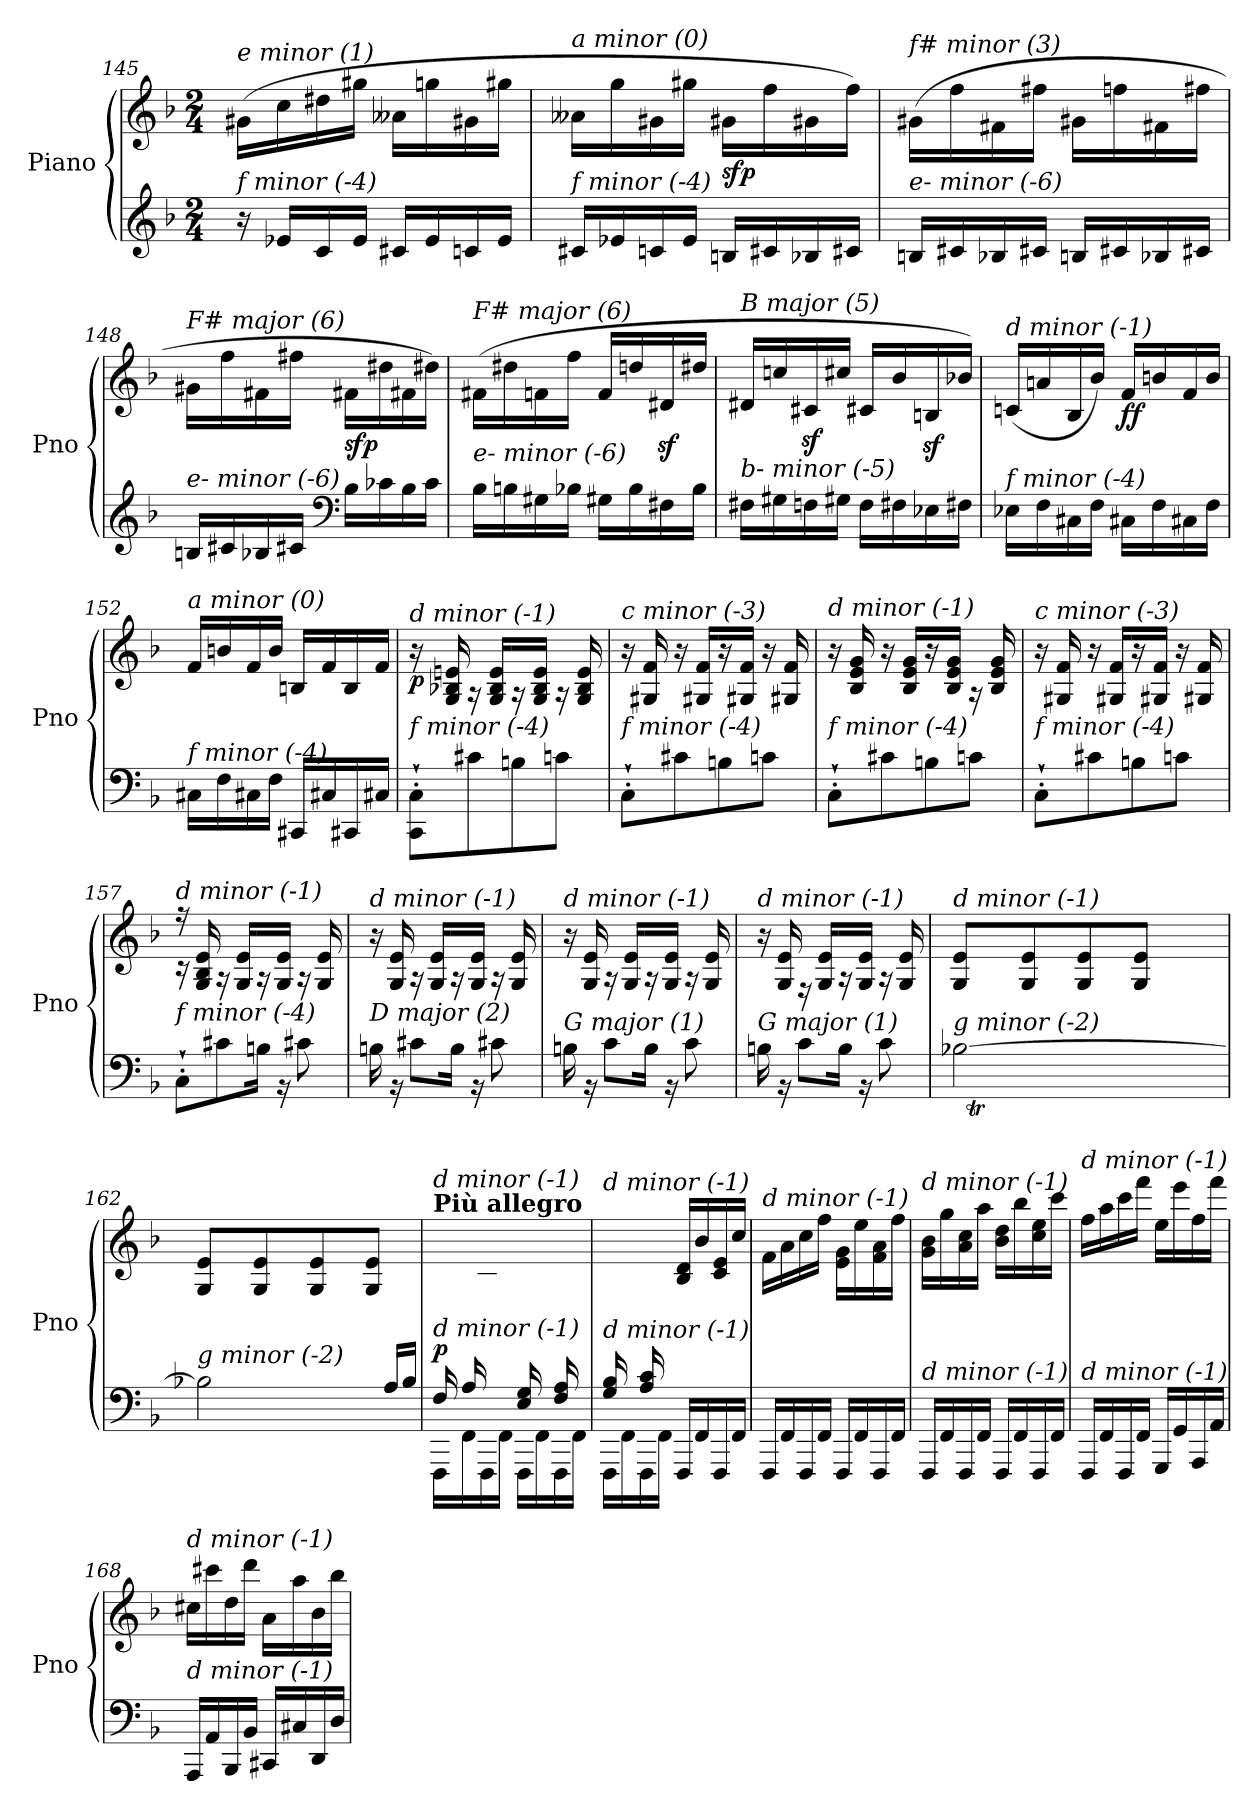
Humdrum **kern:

**kern	**kern	**dynam
*part1	*part1	*part1
*staff2	*staff1	*staff1/2
*I"Piano	*	*
*I'Pno	*	*
!!LO:LB:g=z
*clefG2	*clefG2	*
*k[b-]	*k[b-]	*
*M2/4	*M2/4	*
=145	=145	=145
!	!LO:TX:i:t=e minor (1)	!
!LO:TX:i:t=f minor (-4)	!	!
!	!	!LO:DY:b
16r	(16g#Xi\LL	other-dynamics
16e-X/LL	16cc\	.
16c/	16dd#Xi\	.
16e-/JJ	16gg#Xi\JJ	.
16c#Xi/LL	16a--Xi\LL	.
16e-/	16gg\	.
16c/	16g#Xi\	.
16e-/JJ	16gg#Xi\JJ	.
=146	=146	=146
!	!LO:TX:i:t=a minor (0)	!
!LO:TX:i:t=f minor (-4)	!	!
16c#Xi/LL	16a--Xi\LL	.
16e-X/	16gg\	.
16c/	16g#Xi\	.
16e-/JJ	16gg#Xi\JJ	.
!	!	!LO:DY:b
16Bni/LL	16g#Xi\LL	sfp
16c#Xi/	16ff\	.
16B-i/	16g#Xi\	.
16c#Xi/JJ	16ff\JJ)	.
=147	=147	=147
!	!LO:TX:i:t=f# minor (3)	!
!LO:TX:i:t=e- minor (-6)	!	!
16Bni/LL	(16g#Xi\LL	.
16c#Xi/	16ff\	.
16B-/	16f#Xi\	.
16c#Xi/JJ	16ff#Xi\JJ	.
16Bni/LL	16g#Xi\LL	.
16c#Xi/	16ff\	.
16B-/	16f#Xi\	.
16c#Xi/JJ	16ff#Xi\JJ	.
=148	=148	=148
!	!LO:TX:i:t=F# major (6)	!
!LO:TX:i:t=e- minor (-6)	!	!
16Bni/LL	16g#Xi\LL	.
16c#Xi/	16ff\	.
16B-/	16f#Xi\	.
16c#Xi/JJ	16ff#Xi\JJ	.
*clefF4	*	*
!	!	!LO:DY:b
16B-\LL	16f#Xi\LL	sfp
16c-Xj\	16dd#Xi\	.
16B-\	16f#Xi\	.
16c-j\JJ	16dd#Xi\JJ)	.
!!LO:LB:g=z
=149	=149	=149
!	!LO:TX:i:t=F# major (6)	!
!LO:TX:i:t=e- minor (-6)	!	!
16B-\LL	(16f#Xi\LL	.
16Bni\	16dd#Xi\	.
16G#Xi\	16f\	.
16B-i\JJ	16ff\JJ	.
16G#Xi\LL	16f/LL	.
16B-\	16ddn/	.
16F#Xi\	16d#Xz<i/	.
16B-\JJ	16dd#Xi/JJ	.
=150	=150	=150
!	!LO:TX:i:t=B major (5)	!
!LO:TX:i:t=b- minor (-5)	!	!
16F#Xi\LL	16d#Xi/LL	.
16G#Xi\	16ccn/	.
16F\	16c#Xz<i/	.
16G#Xi\JJ	16cc#Xi/JJ	.
16F\LL	16c#Xi/LL	.
16F#Xi\	16b-/	.
16E-X\	16Bnz<i/	.
16F#Xi\JJ	16b-Xi/JJ)	.
=151	=151	=151
!	!LO:TX:i:t=d minor (-1)	!
!LO:TX:i:t=f minor (-4)	!	!
16E-X\LL	(16cn/LL	.
16F\	16an/	.
16C#Xi\	16B-/	.
16F\JJ	16b-/JJ)	.
!	!	!LO:DY:b
16C#Xi\LL	16f/LL	ff
16F\	16bn/	.
16C#Xi\	16f/	.
16F\JJ	16b/JJ	.
=152	=152	=152
!	!LO:TX:i:t=a minor (0)	!
!LO:TX:i:t=f minor (-4)	!	!
16C#Xi\LL	16f/LL	.
16F\	16bn/	.
16C#Xi\	16f/	.
16F\JJ	16b/JJ	.
16CC#Xi/LL	16Bn/LL	.
16C#Xi/	16f/	.
16CC#Xi/	16B/	.
16C#Xi/JJ	16f/JJ	.
!!LO:PB:g=z
=153	=153	=153
*^	*^	*
!	!	!LO:TX:i:t=d minor (-1)	!	!
!LO:TX:i:t=f minor (-4)	!	!	!	!
!	!	!	!	!LO:DY:b
16ryy	8CC\`' 8C\`'L	16r	16ryy	p
16ryy	.	16ryy	16G/ 16B-X/ 16en/	.
16ryy	8c#Xi\	16rA	16ryy	.
16ryy	.	16ryy	16G/ 16B-/ 16e/LL	.
16ryy	8Bn\	16rA	16ryy	.
16ryy	.	16ryy	16G/ 16B-/ 16e/JJ	.
16ryy	8c\J	16rA	16ryy	.
16ryy	.	16ryy	16G/ 16B-/ 16e/	.
=154	=154	=154	=154	=154
!	!	!LO:TX:i:t=c minor (-3)	!	!
!LO:TX:i:t=f minor (-4)	!	!	!	!
16ryy	8C`'\L	16r	16ryy	.
16ryy	.	16ryy	16G#Xi/ 16f/	.
16ryy	8c#Xi\	16r	16ryy	.
16ryy	.	16ryy	16G#Xi/ 16f/LL	.
16ryy	8Bn\	16r	16ryy	.
16ryy	.	16ryy	16G#Xi/ 16f/JJ	.
16ryy	8c\J	16r	16ryy	.
16ryy	.	16ryy	16G#Xi/ 16f/	.
=155	=155	=155	=155	=155
!	!	!LO:TX:i:t=d minor (-1)	!	!
!LO:TX:i:t=f minor (-4)	!	!	!	!
16ryy	8C`'\L	16r	16ryy	.
16ryy	.	16ryy	16B-/ 16e/ 16g/	.
16ryy	8c#Xi\	16r	16ryy	.
16ryy	.	16ryy	16B-/ 16e/ 16g/LL	.
16ryy	8Bn\	16r	16ryy	.
16ryy	.	16ryy	16B-/ 16e/ 16g/JJ	.
16ryy	8c\J	16rA	16ryy	.
16ryy	.	16ryy	16B-/ 16e/ 16g/	.
=156	=156	=156	=156	=156
!	!	!LO:TX:i:t=c minor (-3)	!	!
!LO:TX:i:t=f minor (-4)	!	!	!	!
16ryy	8C`'\L	16r	16ryy	.
16ryy	.	16ryy	16G#Xi/ 16f/	.
16ryy	8c#Xi\	16r	16ryy	.
16ryy	.	16ryy	16G#Xi/ 16f/LL	.
16ryy	8Bn\	16r	16ryy	.
16ryy	.	16ryy	16G#Xi/ 16f/JJ	.
16ryy	8c\J	16r	16ryy	.
16ryy	.	16ryy	16G#Xi/ 16f/	.
=157	=157	=157	=157	=157
*	*^	*	*^	*
!	!	!	!LO:TX:i:t=d minor (-1)	!	!	!
!LO:TX:i:t=f minor (-4)	!	!	!	!	!	!
8ryy	16ryy	8C`'\L	16r	16r	4ryy	.
.	16ryy	.	16ryy	16G/ 16B-/ 16e/	.	.
16ryy	16ryy	8c#Xi\	16rA	16ryy	.	.
16ryy	16ryy	.	16ryy	16G/ 16e/LL	.	.
16ryy	16ryy	16Bn\Jk	16rA	16ryy	16ryy	.
16ryy	16rBB	16ryy	16ryy	16G/ 16e/JJ	16ryy	.
16ryy	16ryy	8c#Xi\	16rA	16ryy	8ryy	.
16ryy	16ryy	.	16ryy	16G/ 16e/	.	.
!!LO:LB:g=z	!!	!!
=158	=158	=158	=158	=158	=158	=158
!	!	!	!LO:TX:i:t=d minor (-1)	!	!	!
!LO:TX:i:t=D major (2)	!	!	!	!	!	!
!	!	!	!	!	!	!LO:DY:a
16ryy	16ryy	16Bn\	16r	16ryy	16ryy	other-dynamics
16ryy	16rBB	16ryy	16ryy	16G/ 16e/	16ryy	.
16ryy	16ryy	8c#Xi\L	16rA	16ryy	8.ryy	.
16ryy	16ryy	.	16ryy	16G/ 16e/LL	.	.
16ryy	16ryy	16B\Jk	16rA	16ryy	.	.
16ryy	16rBB	16ryy	16ryy	16G/ 16e/JJ	16ryy	.
16ryy	16ryy	8c#Xi\	16rA	16ryy	8ryy	.
16ryy	16ryy	.	16ryy	16G/ 16e/	.	.
=159	=159	=159	=159	=159	=159	=159
!	!	!	!LO:TX:i:t=d minor (-1)	!	!	!
!LO:TX:i:t=G major (1)	!	!	!	!	!	!
16ryy	16ryy	16Bn\	16r	16ryy	16ryy	.
16ryy	16rBB	16ryy	16ryy	16G/ 16e/	16ryy	.
16ryy	16ryy	8c\L	16rA	16ryy	8.ryy	.
16ryy	16ryy	.	16ryy	16G/ 16e/LL	.	.
16ryy	16ryy	16B\Jk	16rA	16ryy	.	.
16ryy	16rBB	16ryy	16ryy	16G/ 16e/JJ	16ryy	.
16ryy	16ryy	8c\	16rA	16ryy	8ryy	.
16ryy	16ryy	.	16ryy	16G/ 16e/	.	.
=160	=160	=160	=160	=160	=160	=160
!	!	!	!LO:TX:i:t=d minor (-1)	!	!	!
!LO:TX:i:t=G major (1)	!	!	!	!	!	!
16ryy	16ryy	16Bn\	16r	16ryy	16ryy	.
16ryy	16rBB	16ryy	16ryy	16G/ 16e/	16ryy	.
16ryy	16ryy	8c\L	16rF	16ryy	8.ryy	.
16ryy	16ryy	.	16ryy	16G/ 16e/LL	.	.
16ryy	16ryy	16B\Jk	16rA	16ryy	.	.
16ryy	16rBB	16ryy	16ryy	16G/ 16e/JJ	16ryy	.
16ryy	16ryy	8c\	16rA	16ryy	8ryy	.
16ryy	16ryy	.	16ryy	16G/ 16e/	.	.
*	*v	*v	*	*	*	*
*	*	*v	*v	*v	*
=161	=161	=161	=161
*	*Xtuplet	*	*
*	*	*^	*
!	!	!LO:TX:i:t=d minor (-1)	!	!
!LO:TX:i:t=g minor (-2)	!	!	!	!
!	!LO:N:vis=16	!	!	!LO:DY:b
[2B-X\	640%29B-Tyy	8G/ 8e/L	640%319ryy	other-dynamics
!	!LO:N:vis=16	!	!	!
.	640%29cyy	.	.	.
!	!LO:N:vis=16	!	!	!
.	640%29B-yy	.	.	.
.	.	8G/ 8e/	.	.
!	!LO:N:vis=16	!	!	!
.	640%29cyy	.	.	.
!	!LO:N:vis=16	!	!	!
.	640%29B-yy	.	.	.
!	!LO:N:vis=16	!	!	!
.	640%29cyy	.	.	.
.	.	8G/ 8e/	.	.
!	!LO:N:vis=16	!	!	!
.	640%29B-yy	.	.	.
!	!LO:N:vis=16	!	!	!
.	640%29cyy	.	.	.
!	!LO:N:vis=16	!	!	!
.	640%29B-yy	.	.	.
.	.	8G/ 8e/J	.	.
!	!LO:N:vis=16	!	!	!
.	640%29cyy	.	.	.
!	!LO:N:vis=16	!	!	!
.	640%29B-yy	.	.	.
.	640ryy	.	640ryy	.
!!LO:LB:g=z
=162	=162	=162	=162	=162
!	!	!LO:TX:i:t=d minor (-1)	!	!
!LO:TX:i:t=g minor (-2)	!	!	!	!
*	*	*v	*v	*
2B-X\]	24cyy	8G/ 8e/L	.
.	24B-yy	.	.
.	24cyy	.	.
.	24B-yy	8G/ 8e/	.
.	24cyy	.	.
.	24B-yy	.	.
.	24cyy	8G/ 8e/	.
.	24B-yy	.	.
.	24cyy	.	.
.	24B-yy	8G/ 8e/J	.
.	24A/LL	.	.
.	24B-/JJ	.	.
!!LO:LB:g=z
=163	=163	=163	=163
!	!	!LO:TX:a:B:t=Più allegro	!
!	!	!LO:TX:i:t=d minor (-1)	!
!LO:TX:i:t=d minor (-1)	!	!	!
!	!	!	!LO:DY:a=2
16F/LL	16FFF\LL	8ryy	p
16A/	16FF\	.	.
8ryy	16FFF\	16c\	.
.	16FF\JJ	16f\JJ	.
16E/ 16G/LL	16FFF\LL	16ryy	.
16ryy	16FF\	16e\	.
16F/ 16A/	16FFF\	16ryy	.
16ryy	16FF\JJ	16f\JJ	.
=164	=164	=164	=164
!	!	!LO:TX:i:t=d minor (-1)	!
!LO:TX:i:t=d minor (-1)	!	!	!
16G/ 16B-/LL	16FFF\LL	16ryy	.
16ryy	16FF\	16g\	.
16A/ 16c/	16FFF\	16ryy	.
4ryy	16FF\JJ	16a\JJ	.
.	16FFF/LL	16B-/ 16d/LL	.
.	16FF/	16b-/	.
.	16FFF/	16c/ 16e/	.
16ryy	16FF/JJ	16cc/JJ	.
=165	=165	=165	=165
!	!	!LO:TX:i:t=d minor (-1)	!
!LO:TX:i:t=d minor (-1)	!	!	!
*v	*v	*	*
16FFF/LL	16f\LL	.
16FF/	16a\	.
16FFF/	16cc\	.
16FF/JJ	16ff\JJ	.
16FFF/LL	16e\ 16g\LL	.
16FF/	16ee\	.
16FFF/	16f\ 16a\	.
16FF/JJ	16ff\JJ	.
!!LO:LB:g=z
=166	=166	=166
!	!LO:TX:i:t=d minor (-1)	!
!LO:TX:i:t=d minor (-1)	!	!
16FFF/LL	16g\ 16b-\LL	.
16FF/	16gg\	.
16FFF/	16a\ 16cc\	.
16FF/JJ	16aa\JJ	.
16FFF/LL	16b-\ 16dd\LL	.
16FF/	16bb-\	.
16FFF/	16cc\ 16ee\	.
16FF/JJ	16ccc\JJ	.
=167	=167	=167
!	!LO:TX:i:t=d minor (-1)	!
!LO:TX:i:t=d minor (-1)	!	!
16FFF/LL	16ff\LL	.
16FF/	16aa\	.
16FFF/	16ccc\	.
16FF/JJ	16fff\JJ	.
16GGG/LL	16ee\LL	.
16GG/	16eee\	.
16AAA/	16ff\	.
16AA/JJ	16fff\JJ	.
=168	=168	=168
!	!LO:TX:i:t=d minor (-1)	!
!LO:TX:i:t=d minor (-1)	!	!
16AAA/LL	16cc#X\LL	.
16AA/	16ccc#X\	.
16BBB-/	16dd\	.
16BB-/JJ	16ddd\JJ	.
16CC#X/LL	16a\LL	.
16C#X/	16aa\	.
16DD/	16b-\	.
16D/JJ	16bb-\JJ	.
=	=	=
*-	*-	*-
